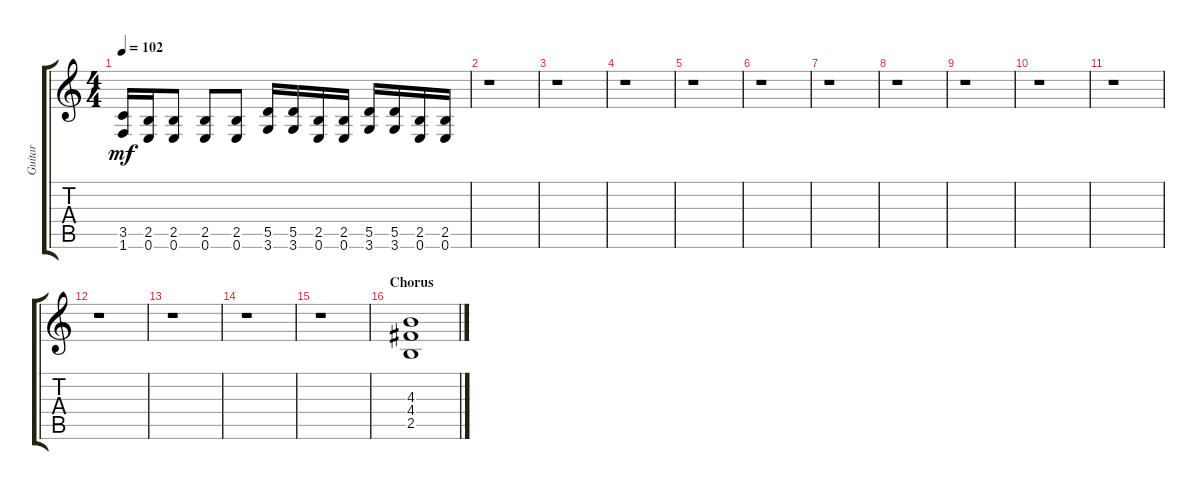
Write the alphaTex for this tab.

\track ("Guitar" "Guitar") {instrument distortionguitar}
\staff {score tabs}
\tuning (E4 B3 G3 D3 A2 E2) {hide}
\ts (4 4)
\tempo 102
\clef g2
\ks c
(3.5 1.6).16{dy mf} (2.5 0.6).16 (2.5 0.6).8 (2.5 0.6).8 (2.5 0.6).8 (5.5 3.6).16 (5.5 3.6).16 (2.5 0.6).16 (2.5 0.6).16 (5.5 3.6).16 (5.5 3.6).16 (2.5 0.6).16 (2.5 0.6).16 |
r.1 |
r.1 |
r.1 |
r.1 |
r.1 |
r.1 |
r.1 |
r.1 |
r.1 |
r.1 |
r.1 |
r.1 |
r.1 |
r.1 |
\section ("" "Chorus")
(4.3 4.4 2.5).1
